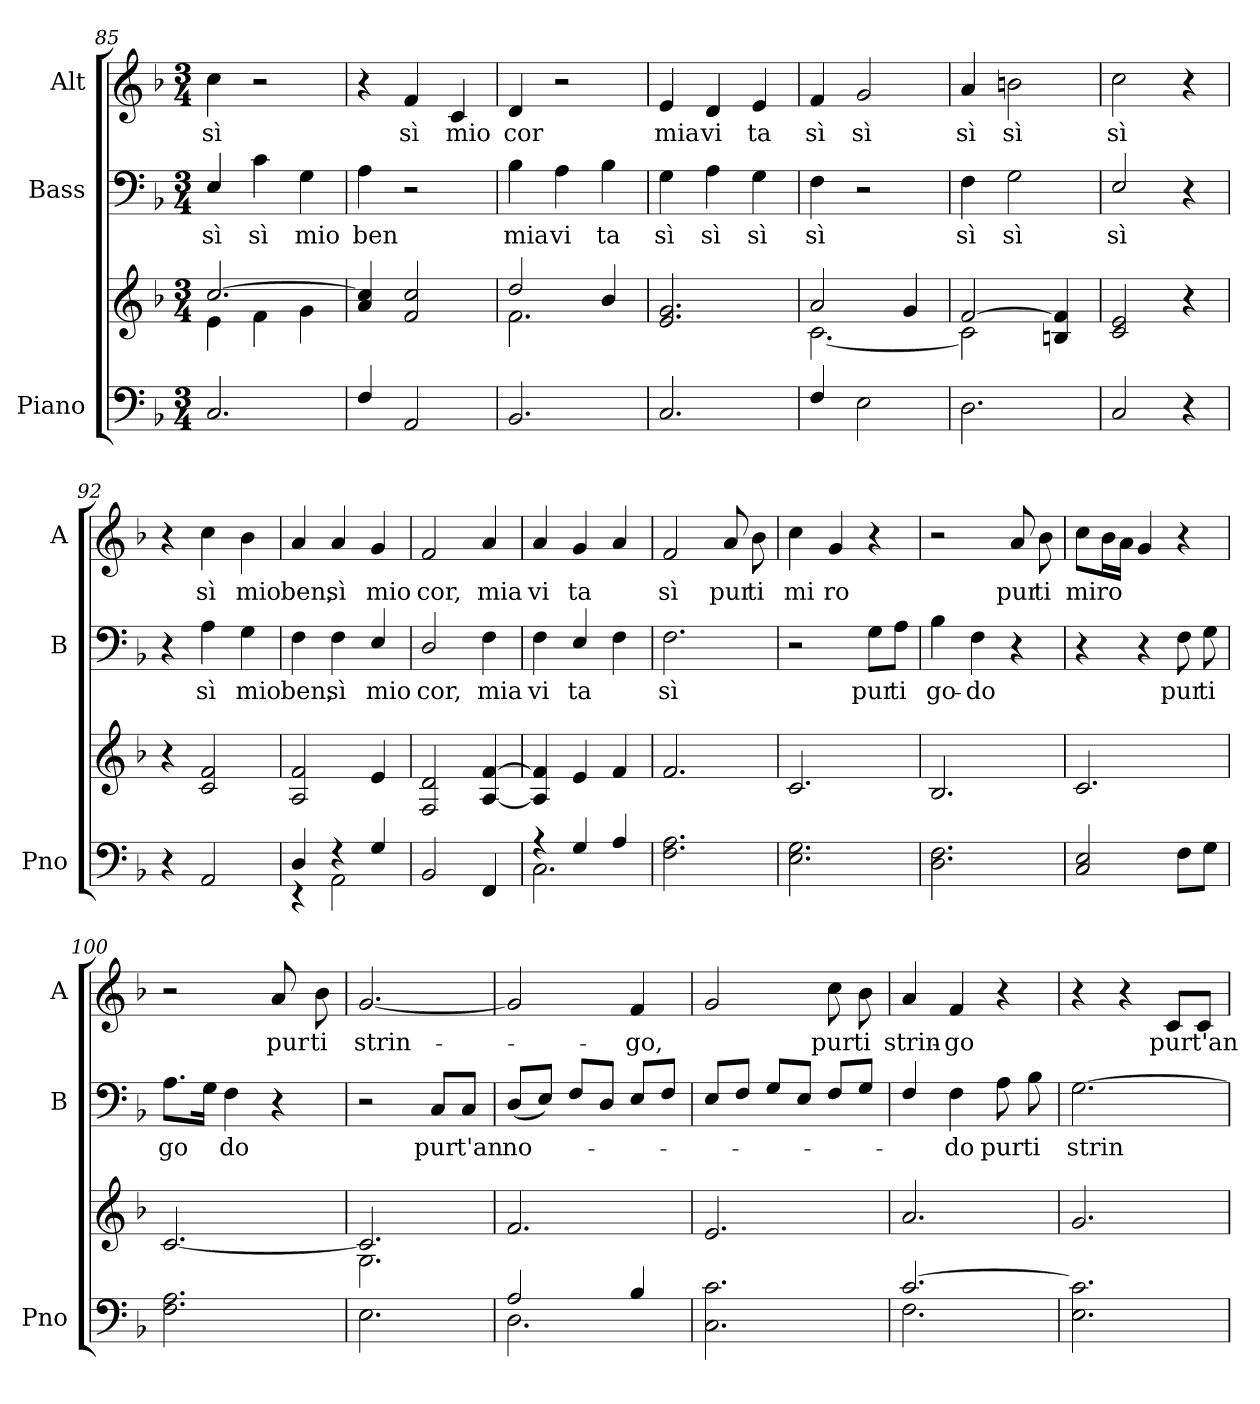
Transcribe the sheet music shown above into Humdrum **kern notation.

**kern	**kern	**kern	**text	**kern	**text
*part3	*part3	*part2	*part2	*part1	*part1
*staff4	*staff3	*staff2	*staff2	*staff1	*staff1
*I"Piano	*	*I"Bass	*	*I"Alt	*
*I'Pno	*	*I'B	*	*I'A	*
*clefF4	*clefG2	*clefF4	*	*clefG2	*
*k[b-]	*k[b-]	*k[b-]	*	*k[b-]	*
*M3/4	*M3/4	*M3/4	*	*M3/4	*
=85	=85	=85	=85	=85	=85
*	*^	*	*	*	*
!	!	!	!	!LO:LY:b	!	!LO:LY:b
2.C/	[2.cc/	4e\	4E/	sì	4cc\	sì
!	!	!	!	!LO:LY:b	!	!
.	.	4f\	4c\	sì	2r	.
!	!	!	!	!LO:LY:b	!	!
.	.	4g\	4G\	mio	.	.
=86	=86	=86	=86	=86	=86	=86
!	!	!	!	!LO:LY:b	!	!
*	*v	*v	*	*	*	*
4F/	4a/ 4cc/]	4A\	ben	4r	.
!	!	!	!	!	!LO:LY:b
2AA/	2f/ 2cc/	2r	.	4f/	sì
!	!	!	!	!	!LO:LY:b
.	.	.	.	4c/	mio
=87	=87	=87	=87	=87	=87
*	*^	*	*	*	*
!	!	!	!	!LO:LY:b	!	!LO:LY:b
2.BB-/	2dd/	2.f\	4B-\	mia	4d/	cor
!	!	!	!	!LO:LY:b	!	!
.	.	.	4A\	vi	2r	.
!	!	!	!	!LO:LY:b	!	!
.	4b-/	.	4B-\	ta	.	.
*	*v	*v	*	*	*	*
=88	=88	=88	=88	=88	=88
!	!	!	!LO:LY:b	!	!LO:LY:b
2.C/	2.e/ 2.g/	4G\	sì	4e/	mia
!	!	!	!LO:LY:b	!	!LO:LY:b
.	.	4A\	sì	4d/	vi
!	!	!	!LO:LY:b	!	!LO:LY:b
.	.	4G\	sì	4e/	ta
=89	=89	=89	=89	=89	=89
*	*^	*	*	*	*
!	!	!	!	!LO:LY:b	!	!LO:LY:b
4F/	2a/	[2.c\	4F\	sì	4f/	sì
!	!	!	!	!	!	!LO:LY:b
2E\	.	.	2r	.	2g/	sì
.	4g/	.	.	.	.	.
=90	=90	=90	=90	=90	=90	=90
!	!	!	!	!LO:LY:b	!	!LO:LY:b
2.D\	[2f/	2c\]	4F\	sì	4a/	sì
!	!	!	!	!LO:LY:b	!	!LO:LY:b
.	.	.	2G\	sì	2bn\	sì
.	4Bn/ 4f/]	4ryy	.	.	.	.
=91	=91	=91	=91	=91	=91	=91
!	!	!	!	!LO:LY:b	!	!LO:LY:b
*	*v	*v	*	*	*	*
2C/	2c/ 2e/	2E/	sì	2cc\	sì
4r	4r	4r	.	4r	.
=92	=92	=92	=92	=92	=92
4r	4r	4r	.	4r	.
!	!	!	!LO:LY:b	!	!LO:LY:b
2AA/	2c/ 2f/	4A\	sì	4cc\	sì
!	!	!	!LO:LY:b	!	!LO:LY:b
.	.	4G\	mio	4b-\	mio
=93	=93	=93	=93	=93	=93
*^	*	*	*	*	*
!	!	!	!	!LO:LY:b	!	!LO:LY:b
4D/	4r	2A/ 2f/	4F\	ben,	4a/	ben,
!	!	!	!	!LO:LY:b	!	!LO:LY:b
4r	2AA\	.	4F\	sì	4a/	sì
!	!	!	!	!LO:LY:b	!	!LO:LY:b
4G/	.	4e/	4E/	mio	4g/	mio
*v	*v	*	*	*	*	*
!!LO:LB:g=z
=94	=94	=94	=94	=94	=94
!	!	!	!LO:LY:b	!	!LO:LY:b
2BB-/	2F/ 2d/	2D/	cor,	2f/	cor,
!	!	!	!LO:LY:b	!	!LO:LY:b
4FF/	[4A/ [4f/	4F\	mia	4a/	mia
=95	=95	=95	=95	=95	=95
*^	*	*	*	*	*
!	!	!	!	!LO:LY:b	!	!LO:LY:b
4r	2.C\	4A/] 4f/]	4F\	vi	4a/	vi
!	!	!	!	!LO:LY:b	!	!LO:LY:b
4G/	.	4e/	4E/	ta	4g/	ta
4A/	.	4f/	4F\	.	4a/	.
*v	*v	*	*	*	*	*
=96	=96	=96	=96	=96	=96
!	!	!	!LO:LY:b	!	!LO:LY:b
2.F\ 2.A\	2.f/	2.F\	sì	2f/	sì
!	!	!	!	!	!LO:LY:b
.	.	.	.	8a/	pur
!	!	!	!	!	!LO:LY:b
.	.	.	.	8b-\	ti
=97	=97	=97	=97	=97	=97
!	!	!	!	!	!LO:LY:b
2.E\ 2.G\	2.c/	2r	.	4cc\	mi
!	!	!	!	!	!LO:LY:b
.	.	.	.	4g/	ro
!	!	!	!LO:LY:b	!	!
.	.	8G\L	pur	4r	.
!	!	!	!LO:LY:b	!	!
.	.	8A\J	ti	.	.
=98	=98	=98	=98	=98	=98
!	!	!	!LO:LY:b	!	!
2.D\ 2.F\	2.B-/	4B-\	go-	2r	.
!	!	!	!LO:LY:b	!	!
.	.	4F\	-do	.	.
!	!	!	!	!	!LO:LY:b
.	.	4r	.	8a/	pur
!	!	!	!	!	!LO:LY:b
.	.	.	.	8b-\	ti
=99	=99	=99	=99	=99	=99
!	!	!	!	!	!LO:LY:b
2C/ 2E/	2.c/	4r	.	8cc\L	mi
!	!	!	!	!	!LO:LY:b
.	.	.	.	16b-\L	ro
.	.	.	.	16a\JJ	.
.	.	4r	.	4g/	.
!	!	!	!LO:LY:b	!	!
8F\L	.	8F\	pur	4r	.
!	!	!	!LO:LY:b	!	!
8G\J	.	8G\	ti	.	.
=100	=100	=100	=100	=100	=100
!	!	!	!LO:LY:b	!	!
2.F\ 2.A\	[2.c/	8.A\L	go	2r	.
.	.	16G\Jk	.	.	.
!	!	!	!LO:LY:b	!	!
.	.	4F\	do	.	.
!	!	!	!	!	!LO:LY:b
.	.	4r	.	8a/	pur
!	!	!	!	!	!LO:LY:b
.	.	.	.	8b-\	ti
=101	=101	=101	=101	=101	=101
*	*^	*	*	*	*
!	!	!	!	!	!	!LO:LY:b
2.E\	2.c/]	2.G\	2r	.	[2.g/	strin-
!	!	!	!	!LO:LY:b	!	!
.	.	.	8C/L	pur	.	.
!	!	!	!	!LO:LY:b	!	!
.	.	.	8C/J	t'an	.	.
*	*v	*v	*	*	*	*
=102	=102	=102	=102	=102	=102
*^	*	*	*	*	*
!	!	!	!	!LO:LY:b	!	!
2A/	2.D\	2.f/	(<8D/L	no-	2g/]	.
.	.	.	8E/J)	.	.	.
.	.	.	8F/L	.	.	.
.	.	.	8D/J	.	.	.
!	!	!	!	!	!	!LO:LY:b
4B-/	.	.	8E/L	.	4f/	-go,
.	.	.	8F/J	.	.	.
*v	*v	*	*	*	*	*
!!LO:LB:g=z
=103	=103	=103	=103	=103	=103
2.C\ 2.c\	2.e/	8E/L	.	2g/	.
.	.	8F/J	.	.	.
.	.	8G/L	.	.	.
.	.	8E/J	.	.	.
!	!	!	!	!	!LO:LY:b
.	.	8F/L	.	8cc\	pur
!	!	!	!	!	!LO:LY:b
.	.	8G/J	.	8b-\	ti
=104	=104	=104	=104	=104	=104
*^	*	*	*	*	*
!	!	!	!	!	!	!LO:LY:b
[2.c/	2.F\	2.a/	4F/	.	4a/	strin-
!	!	!	!	!LO:LY:b	!	!LO:LY:b
.	.	.	4F\	-do	4f/	-go
!	!	!	!	!LO:LY:b	!	!
.	.	.	8A\	pur	4r	.
!	!	!	!	!LO:LY:b	!	!
.	.	.	8B-\	ti	.	.
*v	*v	*	*	*	*	*
=105	=105	=105	=105	=105	=105
!	!	!	!LO:LY:b	!	!
2.E\ 2.c\]	2.g/	[2.G\	strin	4r	.
.	.	.	.	4r	.
!	!	!	!	!	!LO:LY:b
.	.	.	.	8c/L	pur
!	!	!	!	!	!LO:LY:b
.	.	.	.	8c/J	t'an
=	=	=	=	=	=
*-	*-	*-	*-	*-	*-
